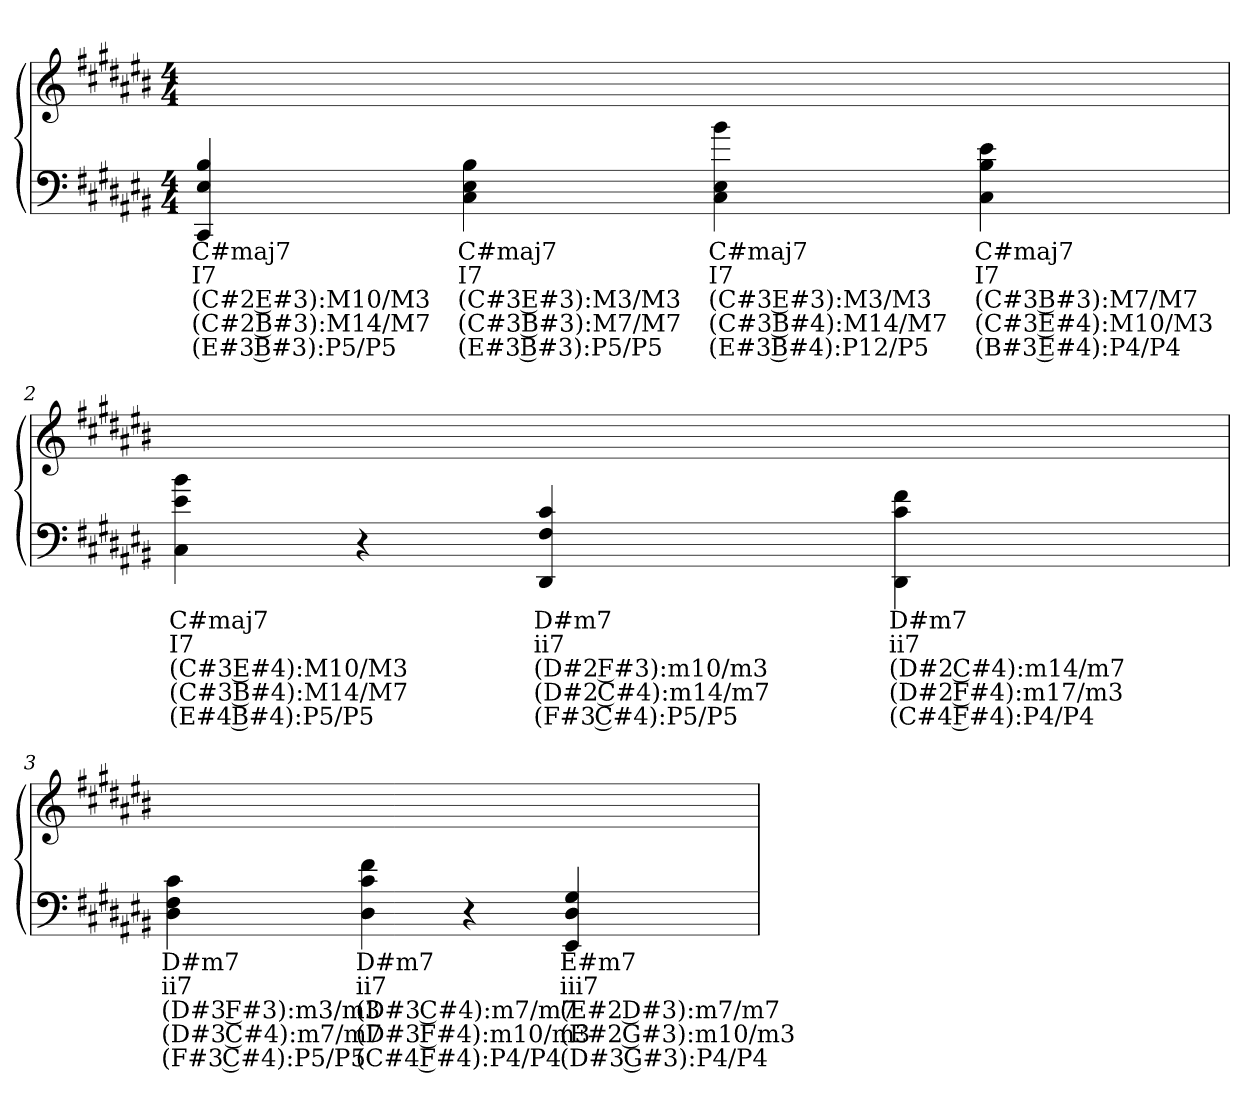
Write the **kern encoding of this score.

**kern	**text	**text	**text	**text	**text	**kern
*part2	*part2	*part2	*part2	*part2	*part2	*part1
*staff2	*staff2	*staff2	*staff2	*staff2	*staff2	*staff1
*clefF4	*	*	*	*	*	*clefG2
*k[f#c#g#d#a#e#b#]	*	*	*	*	*	*k[f#c#g#d#a#e#b#]
*C#:	*	*	*	*	*	*C#:
*M4/4	*	*	*	*	*	*M4/4
*MM60	*	*	*	*	*	*MM60
=1	=1	=1	=1	=1	=1	=1
4CC# 4E# 4B#	C#maj7	I7	(C#2 E#3):M10/M3	(C#2 B#3):M14/M7	(E#3 B#3):P5/P5	1ryy
4C# 4E# 4B#	C#maj7	I7	(C#3 E#3):M3/M3	(C#3 B#3):M7/M7	(E#3 B#3):P5/P5	.
4C# 4E# 4b#	C#maj7	I7	(C#3 E#3):M3/M3	(C#3 B#4):M14/M7	(E#3 B#4):P12/P5	.
4C# 4B# 4e#	C#maj7	I7	(C#3 B#3):M7/M7	(C#3 E#4):M10/M3	(B#3 E#4):P4/P4	.
=2	=2	=2	=2	=2	=2	=2
4C# 4e# 4b#	C#maj7	I7	(C#3 E#4):M10/M3	(C#3 B#4):M14/M7	(E#4 B#4):P5/P5	1ryy
4r	.	.	.	.	.	.
4DD# 4F# 4c#	D#m7	ii7	(D#2 F#3):m10/m3	(D#2 C#4):m14/m7	(F#3 C#4):P5/P5	.
4DD# 4c# 4f#	D#m7	ii7	(D#2 C#4):m14/m7	(D#2 F#4):m17/m3	(C#4 F#4):P4/P4	.
=3	=3	=3	=3	=3	=3	=3
4D# 4F# 4c#	D#m7	ii7	(D#3 F#3):m3/m3	(D#3 C#4):m7/m7	(F#3 C#4):P5/P5	1ryy
4D# 4c# 4f#	D#m7	ii7	(D#3 C#4):m7/m7	(D#3 F#4):m10/m3	(C#4 F#4):P4/P4	.
4r	.	.	.	.	.	.
4EE# 4D# 4G#	E#m7	iii7	(E#2 D#3):m7/m7	(E#2 G#3):m10/m3	(D#3 G#3):P4/P4	.
=	=	=	=	=	=	=
*-	*-	*-	*-	*-	*-	*-
